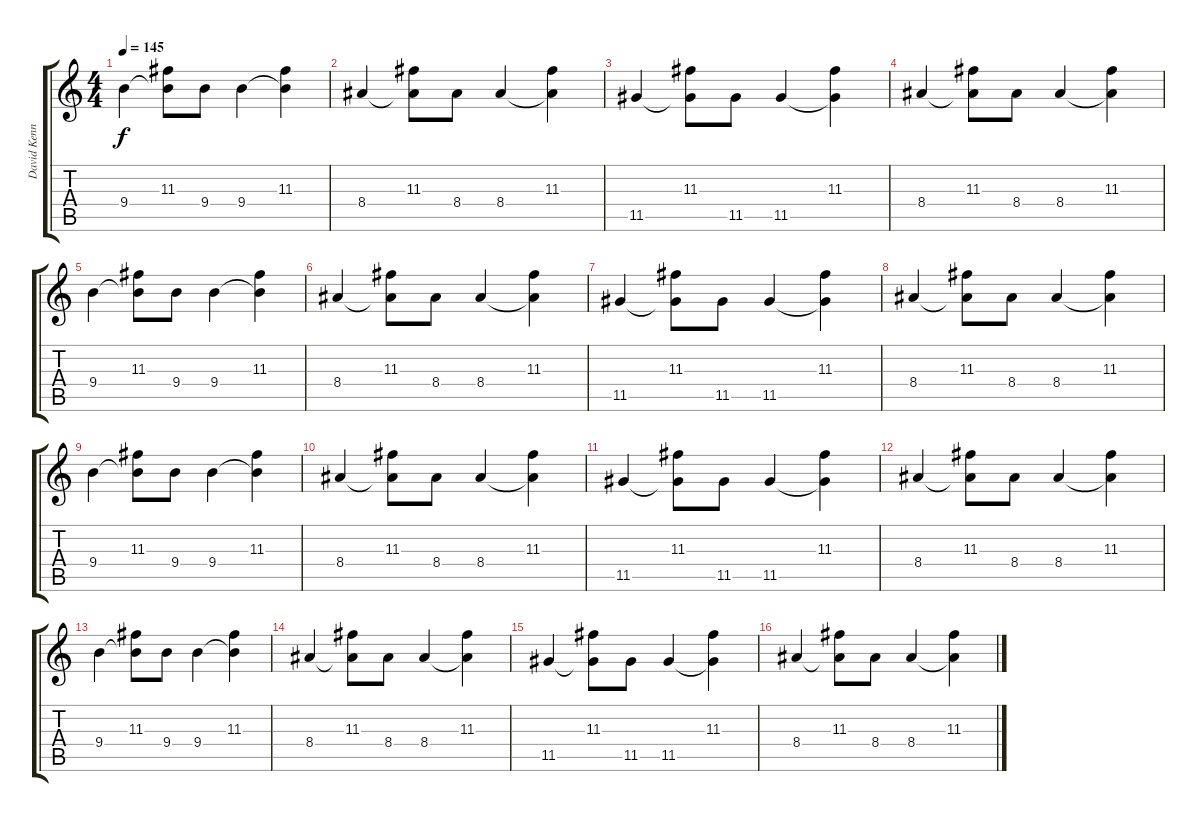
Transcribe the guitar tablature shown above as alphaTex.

\track ("David Kennedy" "David Kenn") {instrument overdrivenguitar}
\staff {score tabs}
\tuning (E4 B3 G3 D3 A2 E2) {hide}
\ts (4 4)
\tempo 145
\clef g2
\ks c
9.4.4{dy f instrument electricguitarclean} (11.3 9.4{t}).8 9.4.8 9.4.4 (11.3 9.4{t}).4 |
8.4.4 (11.3 8.4{t}).8 8.4.8 8.4.4 (11.3 8.4{t}).4 |
11.5.4 (11.3 11.5{t}).8 11.5.8 11.5.4 (11.3 11.5{t}).4 |
8.4.4 (11.3 8.4{t}).8 8.4.8 8.4.4 (11.3 8.4{t}).4 |
9.4.4 (11.3 9.4{t}).8 9.4.8 9.4.4 (11.3 9.4{t}).4 |
8.4.4 (11.3 8.4{t}).8 8.4.8 8.4.4 (11.3 8.4{t}).4 |
11.5.4 (11.3 11.5{t}).8 11.5.8 11.5.4 (11.3 11.5{t}).4 |
8.4.4 (11.3 8.4{t}).8 8.4.8 8.4.4 (11.3 8.4{t}).4 |
9.4.4 (11.3 9.4{t}).8 9.4.8 9.4.4 (11.3 9.4{t}).4 |
8.4.4 (11.3 8.4{t}).8 8.4.8 8.4.4 (11.3 8.4{t}).4 |
11.5.4 (11.3 11.5{t}).8 11.5.8 11.5.4 (11.3 11.5{t}).4 |
8.4.4 (11.3 8.4{t}).8 8.4.8 8.4.4 (11.3 8.4{t}).4 |
9.4.4 (11.3 9.4{t}).8 9.4.8 9.4.4 (11.3 9.4{t}).4 |
8.4.4 (11.3 8.4{t}).8 8.4.8 8.4.4 (11.3 8.4{t}).4 |
11.5.4 (11.3 11.5{t}).8 11.5.8 11.5.4 (11.3 11.5{t}).4 |
8.4.4 (11.3 8.4{t}).8 8.4.8 8.4.4 (11.3 8.4{t}).4
